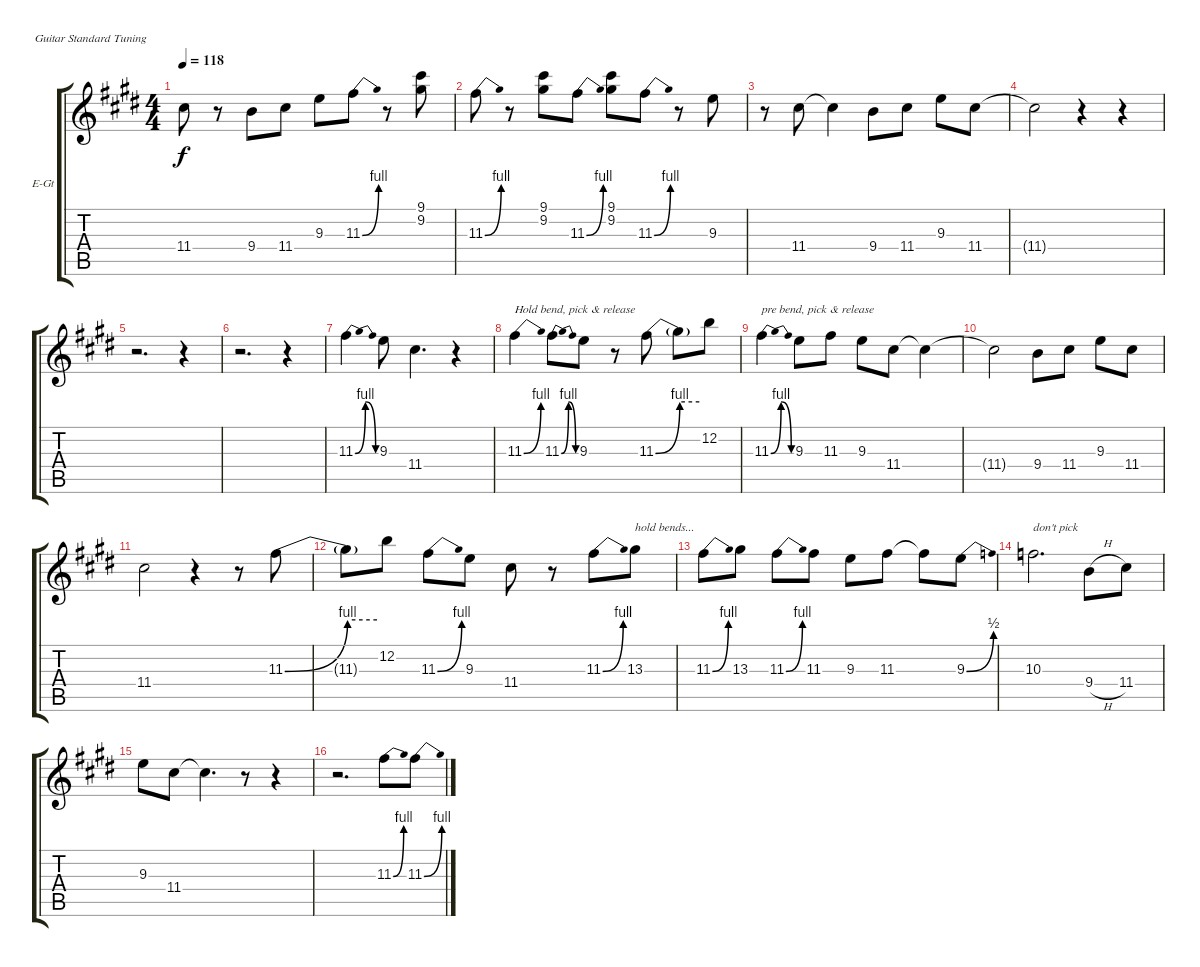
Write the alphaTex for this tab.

\bracketExtendMode groupsimilarinstruments
\firstSystemTrackNameOrientation horizontal
\otherSystemsTrackNameOrientation horizontal
\track ("Lead" "E-Gt") {instrument distortionguitar}
\staff {score tabs}
\tuning (E4 B3 G3 D3 A2 E2)
\ts (4 4)
\tempo 118
\clef g2
\ks e
11.4.8{dy f} r.8 9.4.8 11.4.8 9.3.8 11.3{be (bend 0 0 60 4)}.8 r.8 (9.1 9.2).8 |
11.3{be (bend 0 0 60 4)}.8 r.8 (9.1 9.2).8 11.3{be (bend 0 0 60 4)}.8 (9.1 9.2).8 11.3{be (bend 0 0 60 4)}.8 r.8 9.3.8 |
r.8 11.4.8 11.4{t}.4 9.4.8 11.4.8 9.3.8 11.4.8 |
11.4{t}.2 r.4 r.4 |
r.2{d} r.4 |
r.2{d} r.4 |
11.3{be (bendrelease 0 0 30 4 30 4 60 0)}.4 9.3.8 11.4.4{d} r.4 |
11.3{be (bend 0 0 60 4)}.4{txt "Hold bend, pick & release"} 11.3{be (bendrelease 0 0 30 4 30 4 60 0)}.8 9.3.8 r.8 11.3{be (bend 0 0 60 4)}.8 11.3{be (hold 0 4 60 4) t}.8 12.2.8 |
11.3{be (bendrelease 0 0 30 4 30 4 60 0)}.4{txt "pre bend, pick & release"} 9.3.8 11.3.8 9.3.8 11.4.8 11.4{t}.4 |
11.4{t}.2 9.4.8 11.4.8 9.3.8 11.4.8 |
11.4.2 r.4 r.8 11.3{be (bend 0 0 60 4)}.8 |
11.3{be (hold 0 4 60 4) t}.8 12.2.8 11.3{be (bend 0 0 60 4)}.8 9.3.8 11.4.8 r.8 11.3{be (bend 0 0 60 4)}.8 13.3.8{txt "hold bends..."} |
11.3{be (bend 0 0 60 4)}.8 13.3.8 11.3{be (bend 0 0 60 4)}.8 11.3.8 9.3.8 11.3.8 11.3{t}.8 9.3{be (bend 0 0 60 2)}.8 |
10.3.2{d txt "don't pick"} 9.4{h}.8 11.4.8 |
9.3.8 11.4.8 11.4{t}.4{d} r.8 r.4 |
r.2{d} 11.3{be (bend 0 0 60 4)}.8 11.3{be (bend 0 0 60 4)}.8
